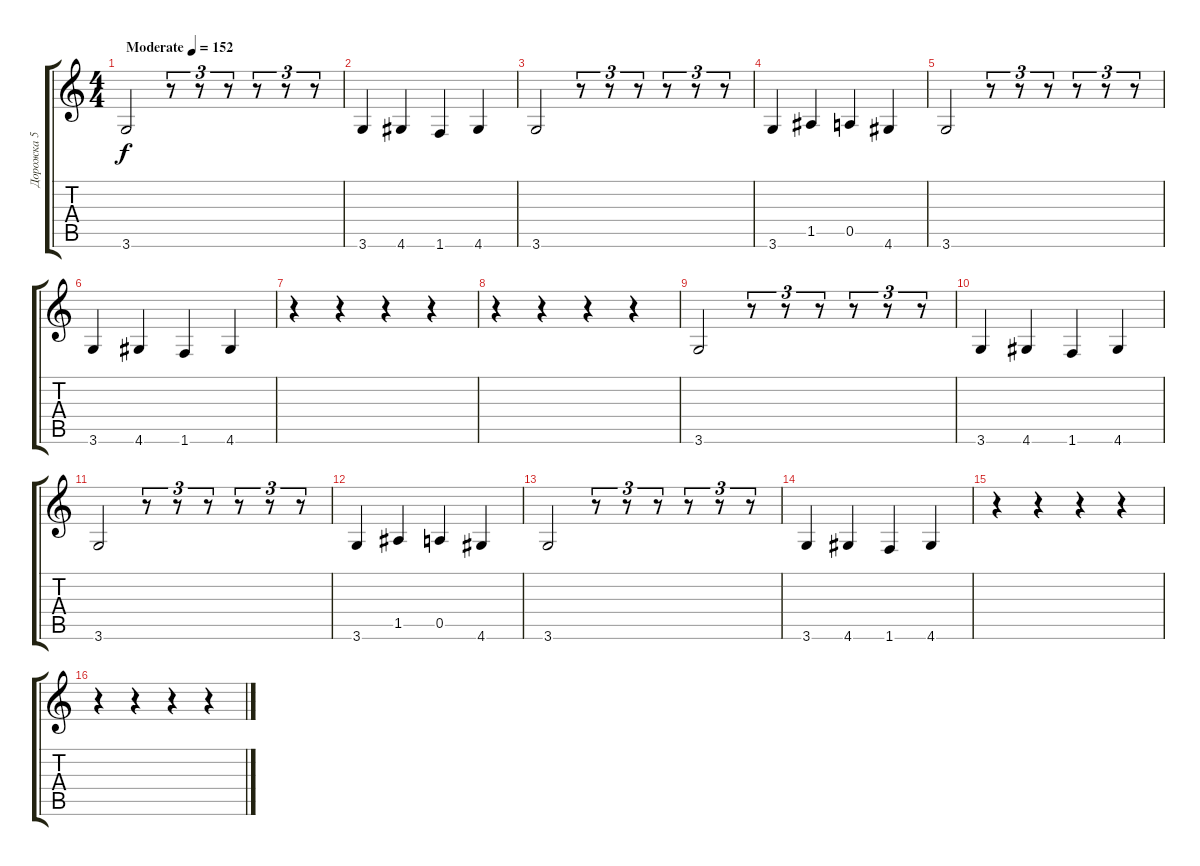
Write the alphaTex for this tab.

\track ("Дорожка 5" "Дорожка 5") {instrument distortionguitar}
\staff {score tabs}
\tuning (E4 B3 G3 D3 A2 E2) {hide}
\ts (4 4)
\tempo (152 "Moderate")
\clef g2
\ks c
3.6.2{dy f instrument distortionguitar} r.8{tu (3 2)} r.8{tu (3 2)} r.8{tu (3 2)} r.8{tu (3 2)} r.8{tu (3 2)} r.8{tu (3 2)} |
3.6.4 4.6.4 1.6.4 4.6.4 |
3.6.2 r.8{tu (3 2)} r.8{tu (3 2)} r.8{tu (3 2)} r.8{tu (3 2)} r.8{tu (3 2)} r.8{tu (3 2)} |
3.6.4 1.5.4 0.5.4 4.6.4 |
3.6.2 r.8{tu (3 2)} r.8{tu (3 2)} r.8{tu (3 2)} r.8{tu (3 2)} r.8{tu (3 2)} r.8{tu (3 2)} |
3.6.4 4.6.4 1.6.4 4.6.4 |
r.4 r.4 r.4 r.4 |
r.4 r.4 r.4 r.4 |
3.6.2 r.8{tu (3 2)} r.8{tu (3 2)} r.8{tu (3 2)} r.8{tu (3 2)} r.8{tu (3 2)} r.8{tu (3 2)} |
3.6.4 4.6.4 1.6.4 4.6.4 |
3.6.2 r.8{tu (3 2)} r.8{tu (3 2)} r.8{tu (3 2)} r.8{tu (3 2)} r.8{tu (3 2)} r.8{tu (3 2)} |
3.6.4 1.5.4 0.5.4 4.6.4 |
3.6.2 r.8{tu (3 2)} r.8{tu (3 2)} r.8{tu (3 2)} r.8{tu (3 2)} r.8{tu (3 2)} r.8{tu (3 2)} |
3.6.4 4.6.4 1.6.4 4.6.4 |
r.4 r.4 r.4 r.4 |
r.4 r.4 r.4 r.4
